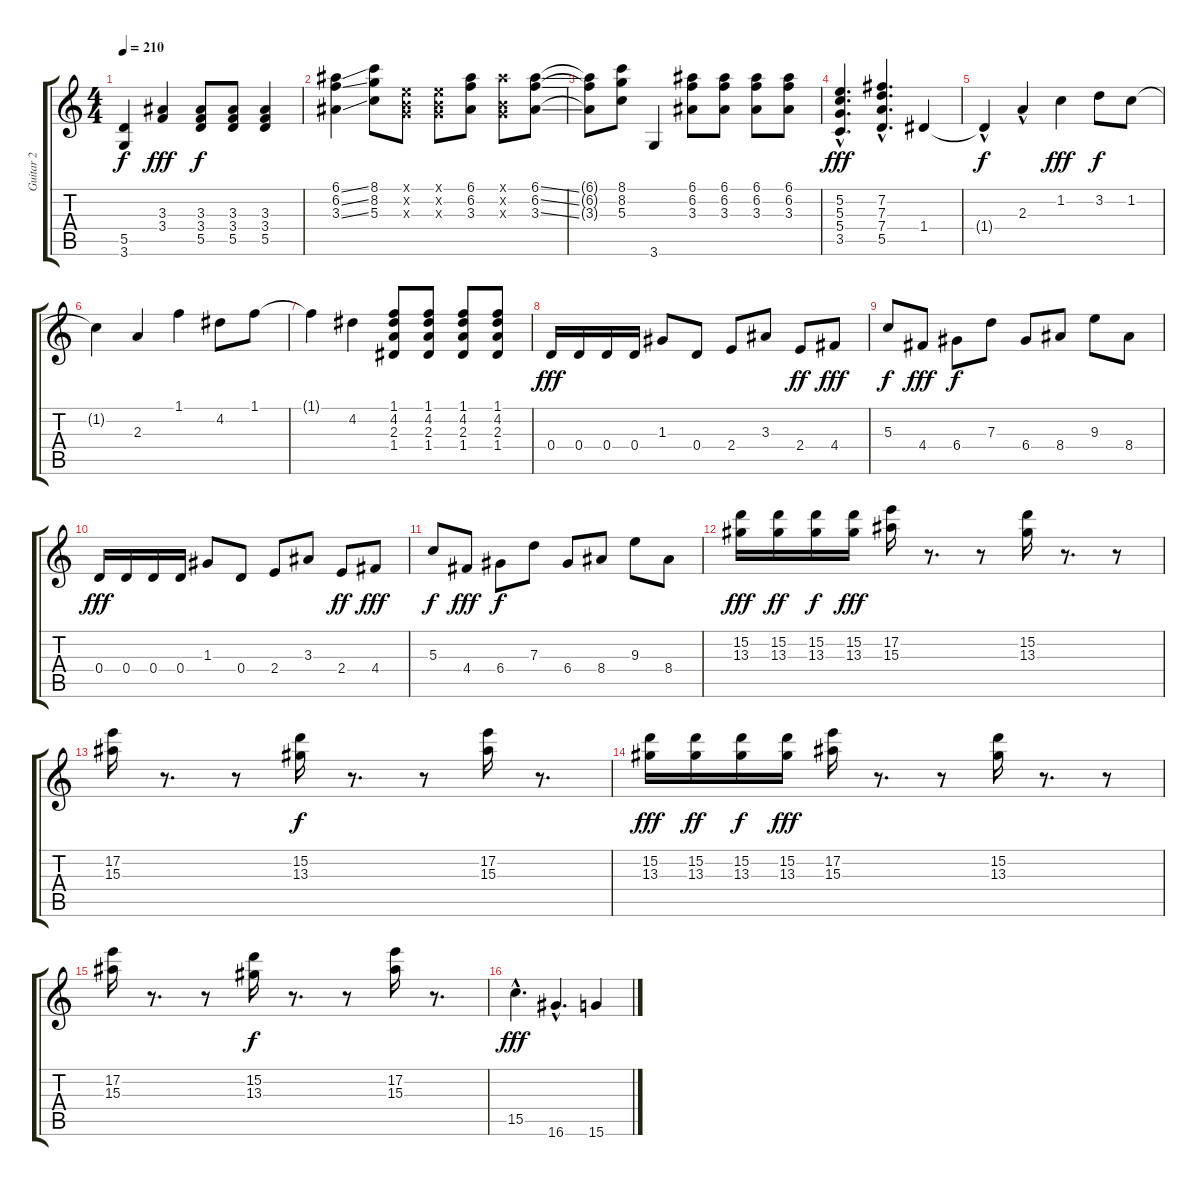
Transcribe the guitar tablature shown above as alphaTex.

\track ("Guitar 2" "Guitar 2") {instrument distortionguitar}
\staff {score tabs}
\tuning (E4 B3 G3 D3 A2 E2) {hide}
\ts (4 4)
\tempo 210
\clef g2
\ks c
(5.5{t} 3.6{t}).4{dy f} (3.3 3.4).4{dy fff} (3.3 3.4 5.5).8{dy f} (3.3 3.4 5.5).8 (3.3 3.4 5.5).4 |
(6.1{ss} 6.2{ss} 3.3{ss}).4 (8.1 8.2 5.3).8 (0.1{x} 0.2{x} 0.3{x}).8 (0.1{x} 0.2{x} 0.3{x}).8 (6.1 6.2 3.3).8 (6.1{x} 0.2{x} 0.3{x}).8 (6.1{ss} 6.2{ss} 3.3{ss}).8 |
(6.1{t} 6.2{t} 3.3{t}).8 (8.1 8.2 5.3).8 3.6.4 (6.1 6.2 3.3).8 (6.1 6.2 3.3).8 (6.1 6.2 3.3).8 (6.1 6.2 3.3).8 |
(5.2{hac} 5.3{hac} 5.4{hac} 3.5{hac}).4{d dy fff} (7.2{hac} 7.3{hac} 7.4{hac} 5.5{hac}).4{d} 1.4.4 |
1.4{hac t}.4{dy f} 2.3{hac}.4 1.2.4{dy fff} 3.2.8{dy f} 1.2.8 |
1.2{t}.4 2.3.4 1.1.4 4.2.8 1.1.8 |
1.1{t}.4 4.2.4 (1.1 4.2 2.3 1.4).8 (1.1 4.2 2.3 1.4).8 (1.1 4.2 2.3 1.4).8 (1.1 4.2 2.3 1.4).8 |
0.4.16{dy fff} 0.4.16 0.4.16 0.4.16 1.3.8 0.4.8 2.4.8 3.3.8 2.4.8{dy ff} 4.4.8{dy fff} |
5.3.8{dy f} 4.4.8{dy fff} 6.4.8{dy f} 7.3.8 6.4.8 8.4.8 9.3.8 8.4.8 |
0.4.16{dy fff} 0.4.16 0.4.16 0.4.16 1.3.8 0.4.8 2.4.8 3.3.8 2.4.8{dy ff} 4.4.8{dy fff} |
5.3.8{dy f} 4.4.8{dy fff} 6.4.8{dy f} 7.3.8 6.4.8 8.4.8 9.3.8 8.4.8 |
(15.2 13.3).16{dy fff} (15.2 13.3).16{dy ff} (15.2 13.3).16{dy f} (15.2 13.3).16{dy fff} (17.2 15.3).16 r.8{d} r.8 (15.2 13.3).16 r.8{d} r.8 |
(17.2 15.3).16 r.8{d} r.8 (15.2 13.3).16{dy f} r.8{d} r.8 (17.2 15.3).16 r.8{d} |
(15.2 13.3).16{dy fff} (15.2 13.3).16{dy ff} (15.2 13.3).16{dy f} (15.2 13.3).16{dy fff} (17.2 15.3).16 r.8{d} r.8 (15.2 13.3).16 r.8{d} r.8 |
(17.2 15.3).16 r.8{d} r.8 (15.2 13.3).16{dy f} r.8{d} r.8 (17.2 15.3).16 r.8{d} |
15.5{hac}.4{d dy fff} 16.6{hac}.4{d} 15.6.4
